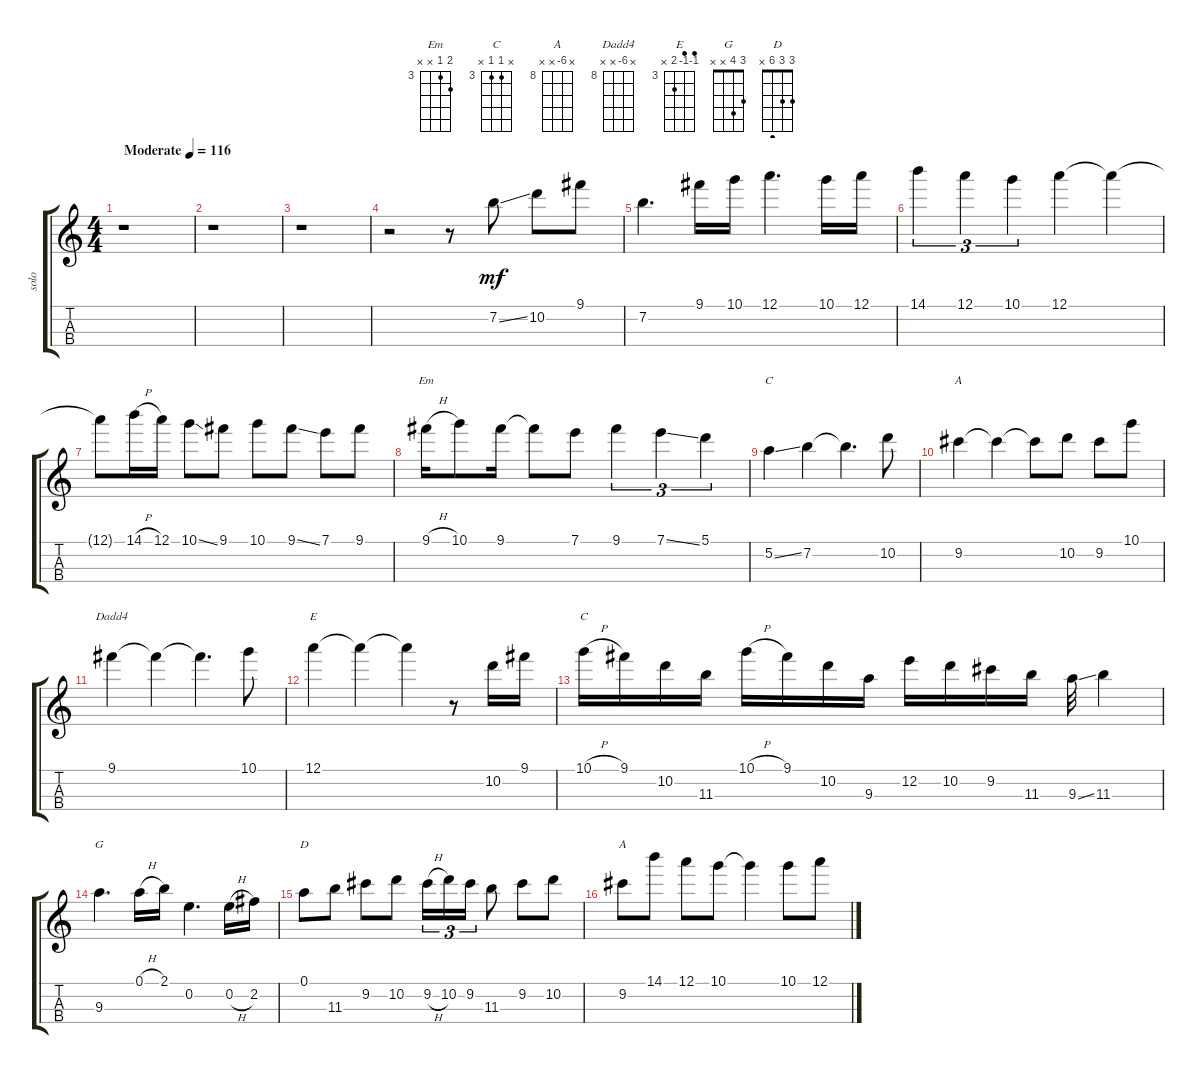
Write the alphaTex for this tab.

\track ("solo" "solo") {instrument acousticguitarnylon}
\staff {score tabs}
\tuning (A4 E4 C4 G4) {hide}
\chord ("Em" 4 3 x x) {firstfret 3}
\chord ("C" 0 0 3 x)
\chord ("A" 1 0 0 x)
\chord ("Dadd4" x 1 x x) {firstfret 8}
\chord ("E" 1 1 4 x) {firstfret 3}
\chord ("C" x 3 3 x) {firstfret 3}
\chord ("G" 2 3 x x) {firstfret 0}
\chord ("D" 2 2 5 x) {firstfret 0}
\chord ("A" x 1 x x) {firstfret 8}
\ts (4 4)
\tempo (116 "Moderate")
\clef g2
\ks c
r.1{dy mf instrument acousticguitarnylon} |
r.1 |
r.1 |
r.2 r.8 7.2{ss}.8 10.2.8 9.1.8 |
7.2.4{d} 9.1.16 10.1.16 12.1.4{d} 10.1.16 12.1.16 |
14.1.4{tu (3 2)} 12.1.4{tu (3 2)} 10.1.4{tu (3 2)} 12.1.4 12.1{t}.4 |
12.1{t}.8 14.1{h}.16 12.1.16 10.1{ss}.8 9.1.8 10.1.8 9.1{ss}.8 7.1.8 9.1.8 |
9.1{h}.16{ch "Em"} 10.1.8 9.1.16 9.1{t}.8 7.1.8 9.1.4{tu (3 2)} 7.1{ss}.4{tu (3 2)} 5.1.4{tu (3 2)} |
5.2{ss}.4{ch "C"} 7.2.4 7.2{t}.4{d} 10.2.8 |
9.2.4{ch "A"} 9.2{t}.4 9.2{t}.8 10.2.8 9.2.8 10.1.8 |
9.1.4{ch "Dadd4"} 9.1{t}.4 9.1{t}.4{d} 10.1.8 |
12.1.4{ch "E"} 12.1{t}.4 12.1{t}.4 r.8 10.2.16 9.1.16 |
10.1{h}.16{ch "C"} 9.1.16 10.2.16 11.3.16 10.1{h}.16 9.1.16 10.2.16 9.3.16 12.2.16 10.2.16 9.2.16 11.3.16 9.3{ss}.32 11.3.4 |
9.3.4{d ch "G"} 0.1{h}.16 2.1.16 0.2.4{d} 0.2{h}.16 2.2.16 |
0.1.8{ch "D"} 11.3.8 9.2.8 10.2.8 9.2{h}.16{tu (3 2)} 10.2.16{tu (3 2)} 9.2.16{tu (3 2)} 11.3.8 9.2.8 10.2.8 |
9.2.8{ch "A"} 14.1.8 12.1.8 10.1.8 10.1{t}.4 10.1.8 12.1.8
